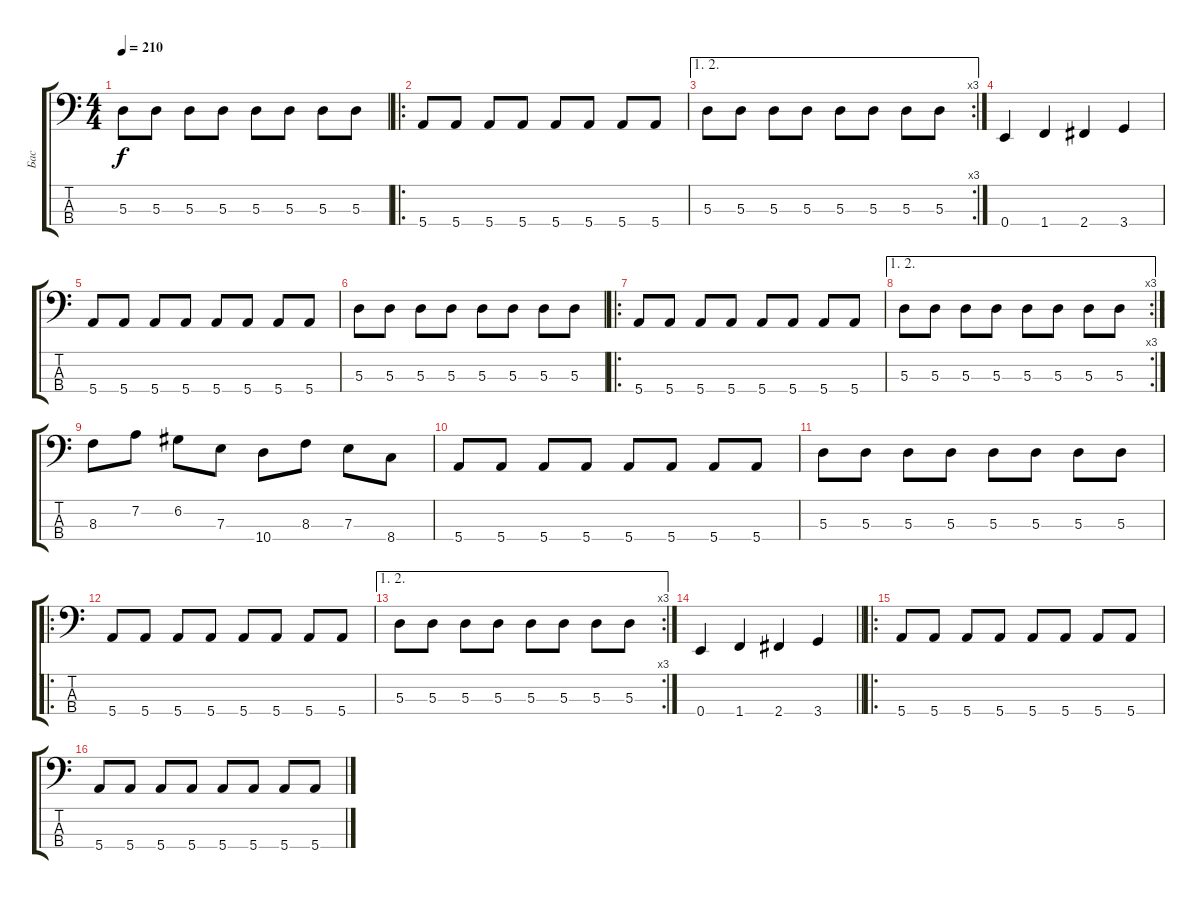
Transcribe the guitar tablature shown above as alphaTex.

\track ("Бас" "Бас") {instrument electricbasspick}
\staff {score tabs}
\tuning (G2 D2 A1 E1) {hide}
\ts (4 4)
\tempo 210
\clef f4
\ks c
5.3.8{dy f} 5.3.8 5.3.8 5.3.8 5.3.8 5.3.8 5.3.8 5.3.8 |
\ro
5.4.8 5.4.8 5.4.8 5.4.8 5.4.8 5.4.8 5.4.8 5.4.8 |
\ae (1 2)
\rc 3
5.3.8 5.3.8 5.3.8 5.3.8 5.3.8 5.3.8 5.3.8 5.3.8 |
0.4.4 1.4.4 2.4.4 3.4.4 |
5.4.8 5.4.8 5.4.8 5.4.8 5.4.8 5.4.8 5.4.8 5.4.8 |
5.3.8 5.3.8 5.3.8 5.3.8 5.3.8 5.3.8 5.3.8 5.3.8 |
\ro
5.4.8 5.4.8 5.4.8 5.4.8 5.4.8 5.4.8 5.4.8 5.4.8 |
\ae (1 2)
\rc 3
5.3.8 5.3.8 5.3.8 5.3.8 5.3.8 5.3.8 5.3.8 5.3.8 |
8.3.8 7.2.8 6.2.8 7.3.8 10.4.8 8.3.8 7.3.8 8.4.8 |
5.4.8 5.4.8 5.4.8 5.4.8 5.4.8 5.4.8 5.4.8 5.4.8 |
5.3.8 5.3.8 5.3.8 5.3.8 5.3.8 5.3.8 5.3.8 5.3.8 |
\ro
5.4.8 5.4.8 5.4.8 5.4.8 5.4.8 5.4.8 5.4.8 5.4.8 |
\ae (1 2)
\rc 3
5.3.8 5.3.8 5.3.8 5.3.8 5.3.8 5.3.8 5.3.8 5.3.8 |
\barLineRight lightlight
0.4.4 1.4.4 2.4.4 3.4.4 |
\ro
5.4.8 5.4.8 5.4.8 5.4.8 5.4.8 5.4.8 5.4.8 5.4.8 |
5.4.8 5.4.8 5.4.8 5.4.8 5.4.8 5.4.8 5.4.8 5.4.8
